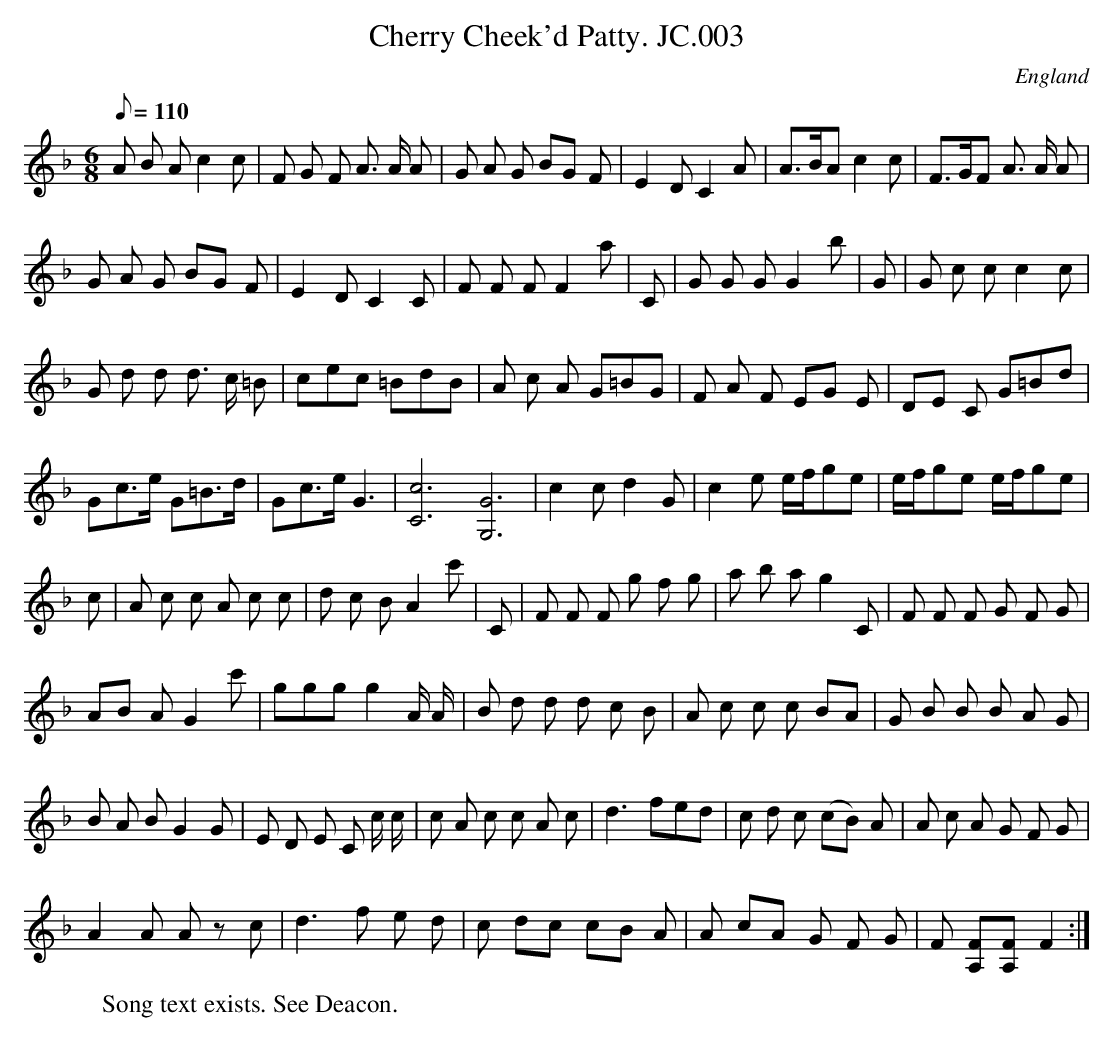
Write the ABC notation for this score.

X:1
T:Cherry Cheek'd Patty. JC.003
M:6/8
L:1/8
Q:110
O:England
K:F
A B A c2 c|F G F A> A A|G A G BG F|E2 D C2 A|A>BA c2c|F>GF A> A A|!
G A G BG F|E2 D C2 C|F F F F2 a|C|G G G G2 b|G|G c c c2 c|!
G d d d> c =B|cec =BdB|A c A G=BG|F A F EG E|DE C G=Bd|!
Gc>e G=B>d|Gc>e G3|[C6c6][G,6G6]|c2cd2G|c2e e/f/ge|e/f/ge e/f/ge|!
c|A c c A c c|d c B A2c'|C|F F F g f g|a b a g2C|F F F G F G|!
AB A G2 c'|ggg g2 A/ A/|B d d d c B|A c c c BA|G B B B A G|!
B A B G2 G|E D E C c/ c/|c A c c A c|d3fed|c d c (cB) A|A c A G F G|!
A2 A A z c|d3f e d|c dc cB A|A cA G F G|F [A,F][A,F] F2:|]
W:Song text exists. See Deacon.
